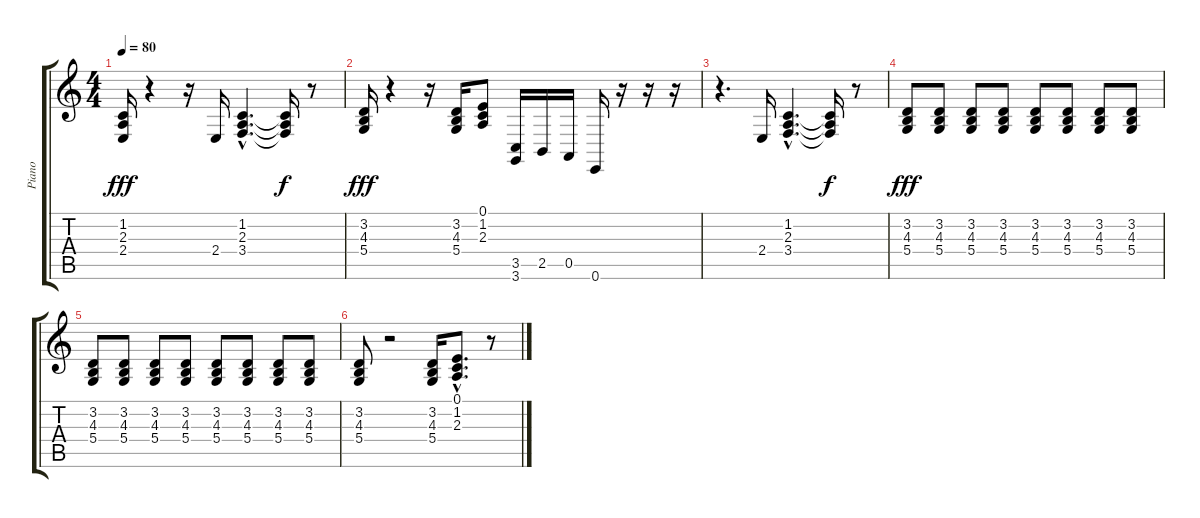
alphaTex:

\track ("Piano" "Piano") {instrument acousticgrandpiano}
\staff {score tabs}
\tuning (E4 B3 G3 D3 A2 E2) {hide}
\ts (4 4)
\tempo 80
\clef g2
\ks c
(1.2 2.3 2.4).16{dy fff} r.4 r.16 2.4.16 (1.2{hac} 2.3{hac} 3.4{hac}).4{d} (1.2{t} 2.3{t} 3.4{t}).16{dy f} r.8 |
(3.2 4.3 5.4).16{dy fff} r.4 r.16 (3.2 4.3 5.4).16 (0.1 1.2 2.3).8 (3.5 3.6).16 2.5.16 0.5.16 0.6.16 r.16 r.16 r.16 |
r.4{d} 2.4.16 (1.2{hac} 2.3{hac} 3.4{hac}).4{d} (1.2{t} 2.3{t} 3.4{t}).16{dy f} r.8 |
(3.2 4.3 5.4).8{dy fff} (3.2 4.3 5.4).8 (3.2 4.3 5.4).8 (3.2 4.3 5.4).8 (3.2 4.3 5.4).8 (3.2 4.3 5.4).8 (3.2 4.3 5.4).8 (3.2 4.3 5.4).8 |
(3.2 4.3 5.4).8 (3.2 4.3 5.4).8 (3.2 4.3 5.4).8 (3.2 4.3 5.4).8 (3.2 4.3 5.4).8 (3.2 4.3 5.4).8 (3.2 4.3 5.4).8 (3.2 4.3 5.4).8 |
(3.2 4.3 5.4).8 r.2 (3.2 4.3 5.4).16 (0.1{hac} 1.2{hac} 2.3{hac}).8{d} r.8
